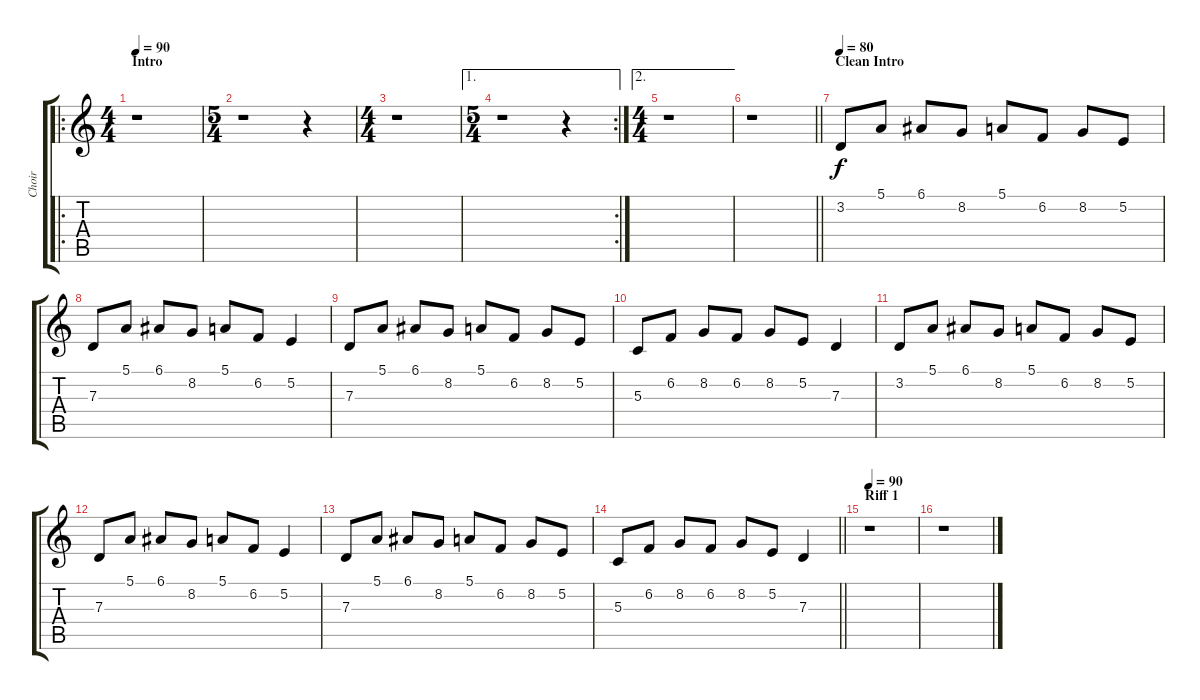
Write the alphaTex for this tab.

\track ("Choir" "Choir") {instrument choiraahs}
\staff {score tabs}
\tuning (E4 B3 G3 D3 A2 E2) {hide}
\ro
\ts (4 4)
\section ("" "Intro")
\tempo 90
\clef g2
\ks c
r.1{dy f instrument choiraahs} |
\ts (5 4)
r.1 r.4 |
\ts (4 4)
r.1 |
\ae 1
\rc 2
\ts (5 4)
r.1 r.4 |
\ae 2
\ts (4 4)
r.1 |
\barLineRight lightlight
r.1 |
\section ("" "Clean Intro")
\tempo 80
3.2.8{volume 8} 5.1.8 6.1.8 8.2.8 5.1.8 6.2.8 8.2.8 5.2.8 |
7.3.8 5.1.8 6.1.8 8.2.8 5.1.8 6.2.8 5.2.4 |
7.3.8 5.1.8 6.1.8 8.2.8 5.1.8 6.2.8 8.2.8 5.2.8 |
5.3.8 6.2.8 8.2.8 6.2.8 8.2.8 5.2.8 7.3.4 |
3.2.8 5.1.8 6.1.8 8.2.8 5.1.8 6.2.8 8.2.8 5.2.8 |
7.3.8 5.1.8 6.1.8 8.2.8 5.1.8 6.2.8 5.2.4 |
7.3.8 5.1.8 6.1.8 8.2.8 5.1.8 6.2.8 8.2.8 5.2.8 |
\barLineRight lightlight
5.3.8 6.2.8 8.2.8 6.2.8 8.2.8 5.2.8 7.3.4 |
\section ("" "Riff 1")
\tempo 90
r.1{volume 16} |
r.1
